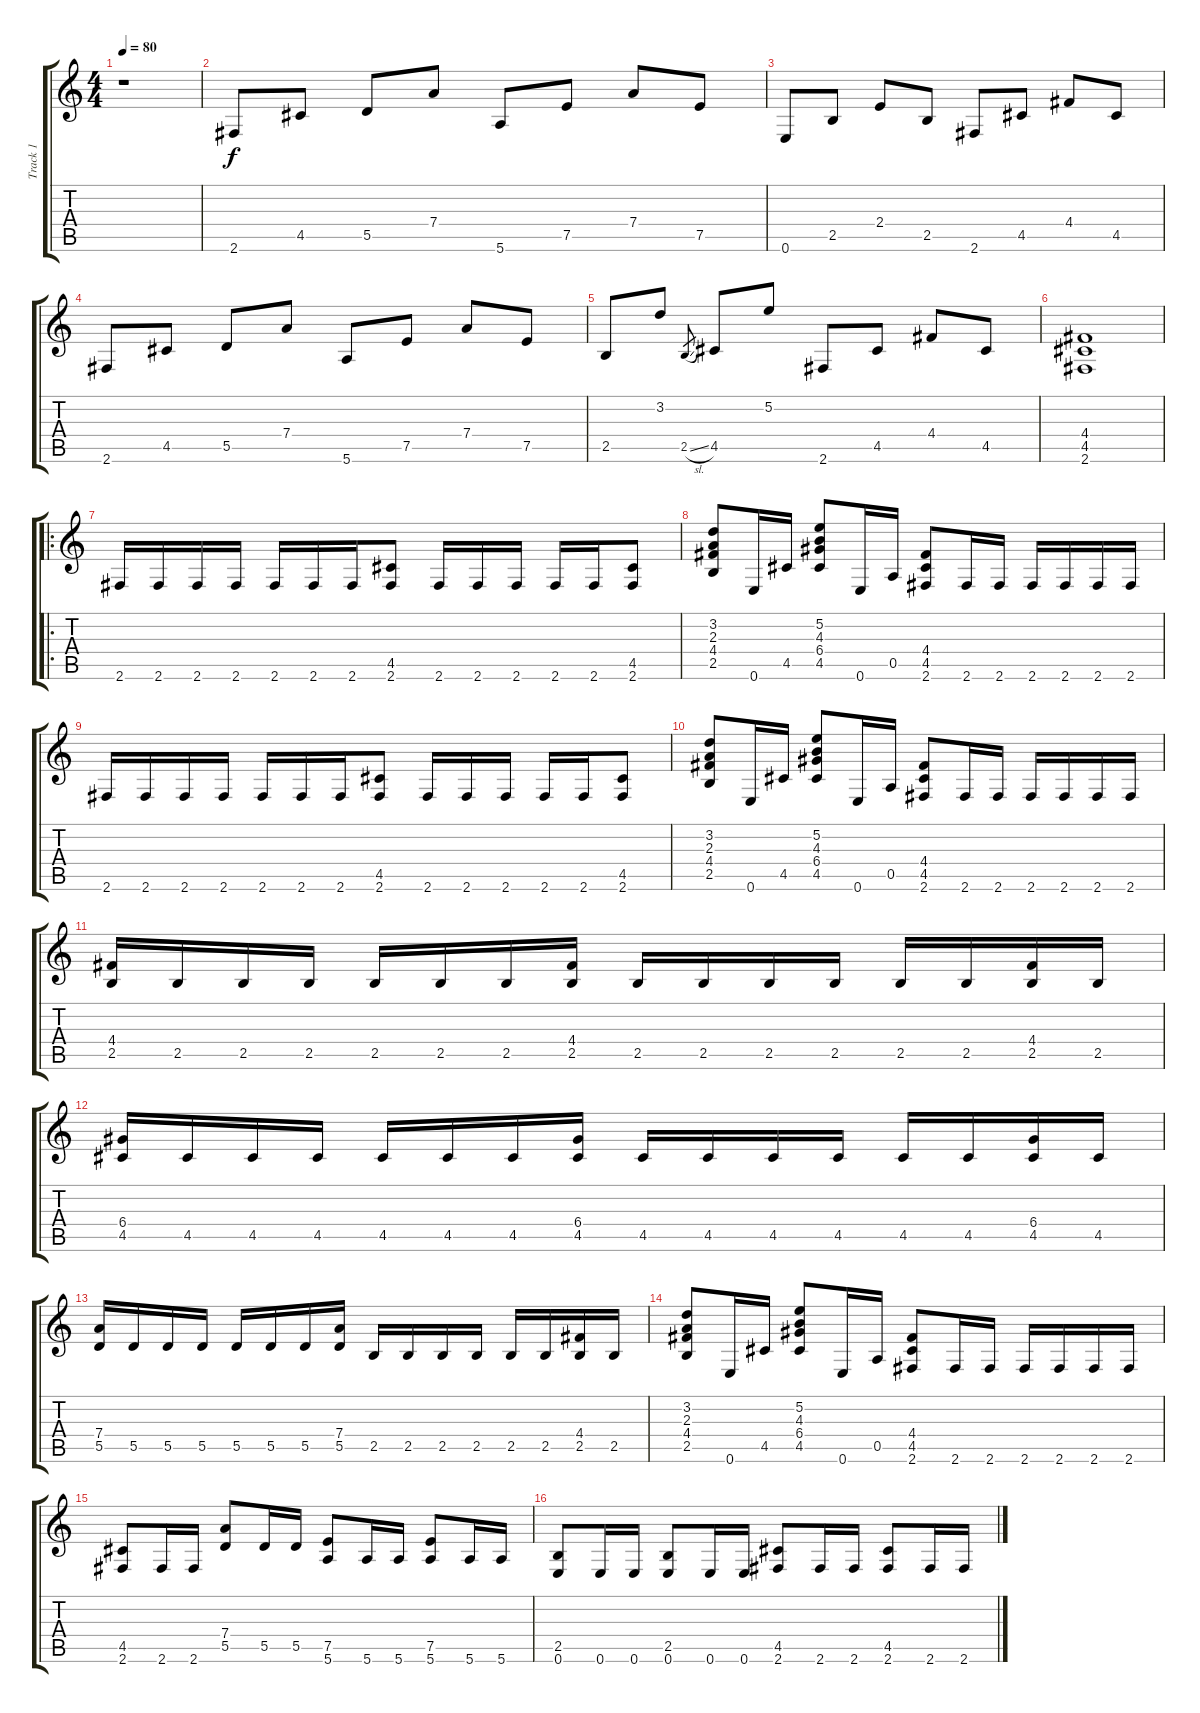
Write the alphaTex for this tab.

\track ("Track 1" "Track 1") {instrument acousticguitarnylon}
\staff {score tabs}
\tuning (E4 B3 G3 D3 A2 E2) {hide}
\ts (4 4)
\tempo 80
\clef g2
\ks c
r.1{dy f instrument acousticguitarnylon} |
2.6.8 4.5.8 5.5.8 7.4.8 5.6.8 7.5.8 7.4.8 7.5.8 |
0.6.8 2.5.8 2.4.8 2.5.8 2.6.8 4.5.8 4.4.8 4.5.8 |
2.6.8 4.5.8 5.5.8 7.4.8 5.6.8 7.5.8 7.4.8 7.5.8 |
2.5.8 3.2.8 2.5{sl}.8{gr} 4.5.8 5.2.8 2.6.8 4.5.8 4.4.8 4.5.8 |
(4.4 4.5 2.6).1 |
\ro
2.6.16{volume 14 instrument distortionguitar} 2.6.16 2.6.16 2.6.16 2.6.16 2.6.16 2.6.16 (4.5 2.6).8 2.6.16 2.6.16 2.6.16 2.6.16 2.6.16 (4.5 2.6).8 |
(3.2 2.3 4.4 2.5).8 0.6.16 4.5.16 (5.2 4.3 6.4 4.5).8 0.6.16 0.5.16 (4.4 4.5 2.6).8 2.6.16 2.6.16 2.6.16 2.6.16 2.6.16 2.6.16 |
2.6.16{volume 14 instrument distortionguitar} 2.6.16 2.6.16 2.6.16 2.6.16 2.6.16 2.6.16 (4.5 2.6).8 2.6.16 2.6.16 2.6.16 2.6.16 2.6.16 (4.5 2.6).8 |
(3.2 2.3 4.4 2.5).8 0.6.16 4.5.16 (5.2 4.3 6.4 4.5).8 0.6.16 0.5.16 (4.4 4.5 2.6).8 2.6.16 2.6.16 2.6.16 2.6.16 2.6.16 2.6.16 |
(4.4 2.5).16 2.5.16 2.5.16 2.5.16 2.5.16 2.5.16 2.5.16 (4.4 2.5).16 2.5.16 2.5.16 2.5.16 2.5.16 2.5.16 2.5.16 (4.4 2.5).16 2.5.16 |
(6.4 4.5).16 4.5.16 4.5.16 4.5.16 4.5.16 4.5.16 4.5.16 (6.4 4.5).16 4.5.16 4.5.16 4.5.16 4.5.16 4.5.16 4.5.16 (6.4 4.5).16 4.5.16 |
(7.4 5.5).16 5.5.16 5.5.16 5.5.16 5.5.16 5.5.16 5.5.16 (7.4 5.5).16 2.5.16 2.5.16 2.5.16 2.5.16 2.5.16 2.5.16 (4.4 2.5).16 2.5.16 |
(3.2 2.3 4.4 2.5).8 0.6.16 4.5.16 (5.2 4.3 6.4 4.5).8 0.6.16 0.5.16 (4.4 4.5 2.6).8 2.6.16 2.6.16 2.6.16 2.6.16 2.6.16 2.6.16 |
(4.5 2.6).8 2.6.16 2.6.16 (7.4 5.5).8 5.5.16 5.5.16 (7.5 5.6).8 5.6.16 5.6.16 (7.5 5.6).8 5.6.16 5.6.16 |
(2.5 0.6).8 0.6.16 0.6.16 (2.5 0.6).8 0.6.16 0.6.16 (4.5 2.6).8 2.6.16 2.6.16 (4.5 2.6).8 2.6.16 2.6.16
